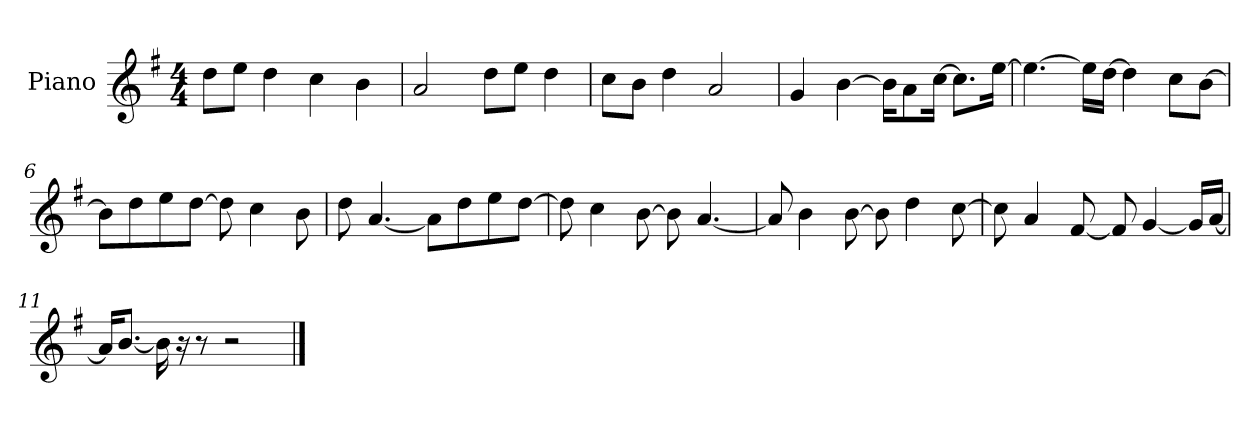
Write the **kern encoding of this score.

**kern
*part1
*staff1
*I"Piano
*I'P-no
*clefG2
*k[f#]
*M4/4
*MM90
=1
8dd\L
8ee\J
4dd\
4cc\
4b\
=2
2a/
8dd\L
8ee\J
4dd\
=3
8cc\L
8b\J
4dd\
2a/
=4
4g/
[4b\
16b\KL]
8a\
[16cc\Jk
8.cc\L]
[16ee\Jk
=5
4.ee\_
16ee\LL]
[16dd\JJ
4dd\]
8cc\L
[8b\J
=6
8b\L]
8dd\
8ee\
[8dd\J
8dd\]
4cc\
8b\
!!LO:LB:g=z
=7
8dd\
[4.a/
8a\L]
8dd\
8ee\
[8dd\J
=8
8dd\]
4cc\
[8b\
8b\]
[4.a/
=9
8a/]
4b\
[8b\
8b\]
4dd\
[8cc\
=10
8cc\]
4a/
[8f#/
8f#/]
[4g/
16g/LL]
[16a/JJ
=11
16a/KL]
[8.b/J
16b\]
16r
8r
2r
==
*-
